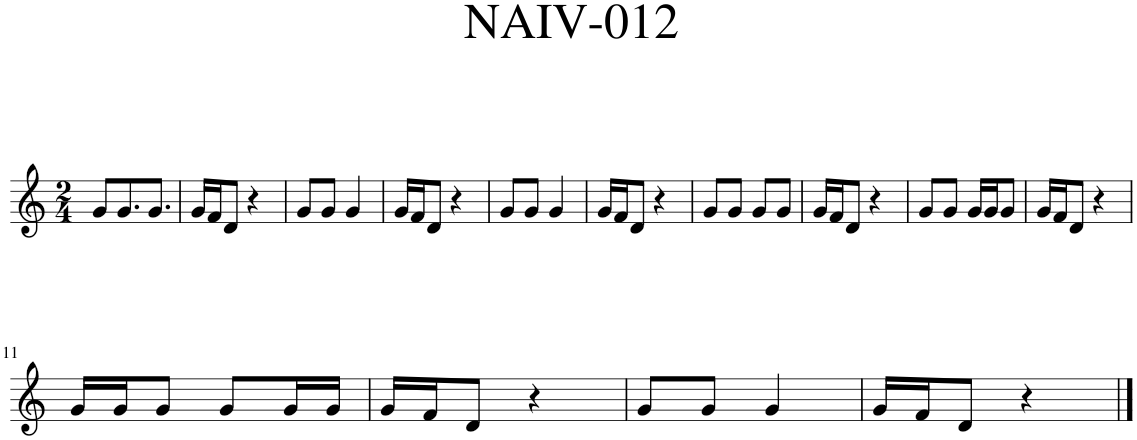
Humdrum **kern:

**kern
*part1
*staff1
*I"Piano
*I'Pno.
*clefG2
*k[]
*M2/4
=1
8g/L
8.g/
8.g/J
=2
16g/LL
16f/J
8d/J
4r
=3
8g/L
8g/J
4g/
=4
16g/LL
16f/J
8d/J
4r
=5
8g/L
8g/J
4g/
=6
16g/LL
16f/J
8d/J
4r
=7
8g/L
8g/J
8g/L
8g/J
=8
16g/LL
16f/J
8d/J
4r
=9
8g/L
8g/J
16g/LL
16g/J
8g/J
=10
16g/LL
16f/J
8d/J
4r
!!LO:LB:g=z
=11
16g/LL
16g/J
8g/J
8g/L
16g/L
16g/JJ
=12
16g/LL
16f/J
8d/J
4r
=13
8g/L
8g/J
4g/
=14
16g/LL
16f/J
8d/J
4r
==
*-
